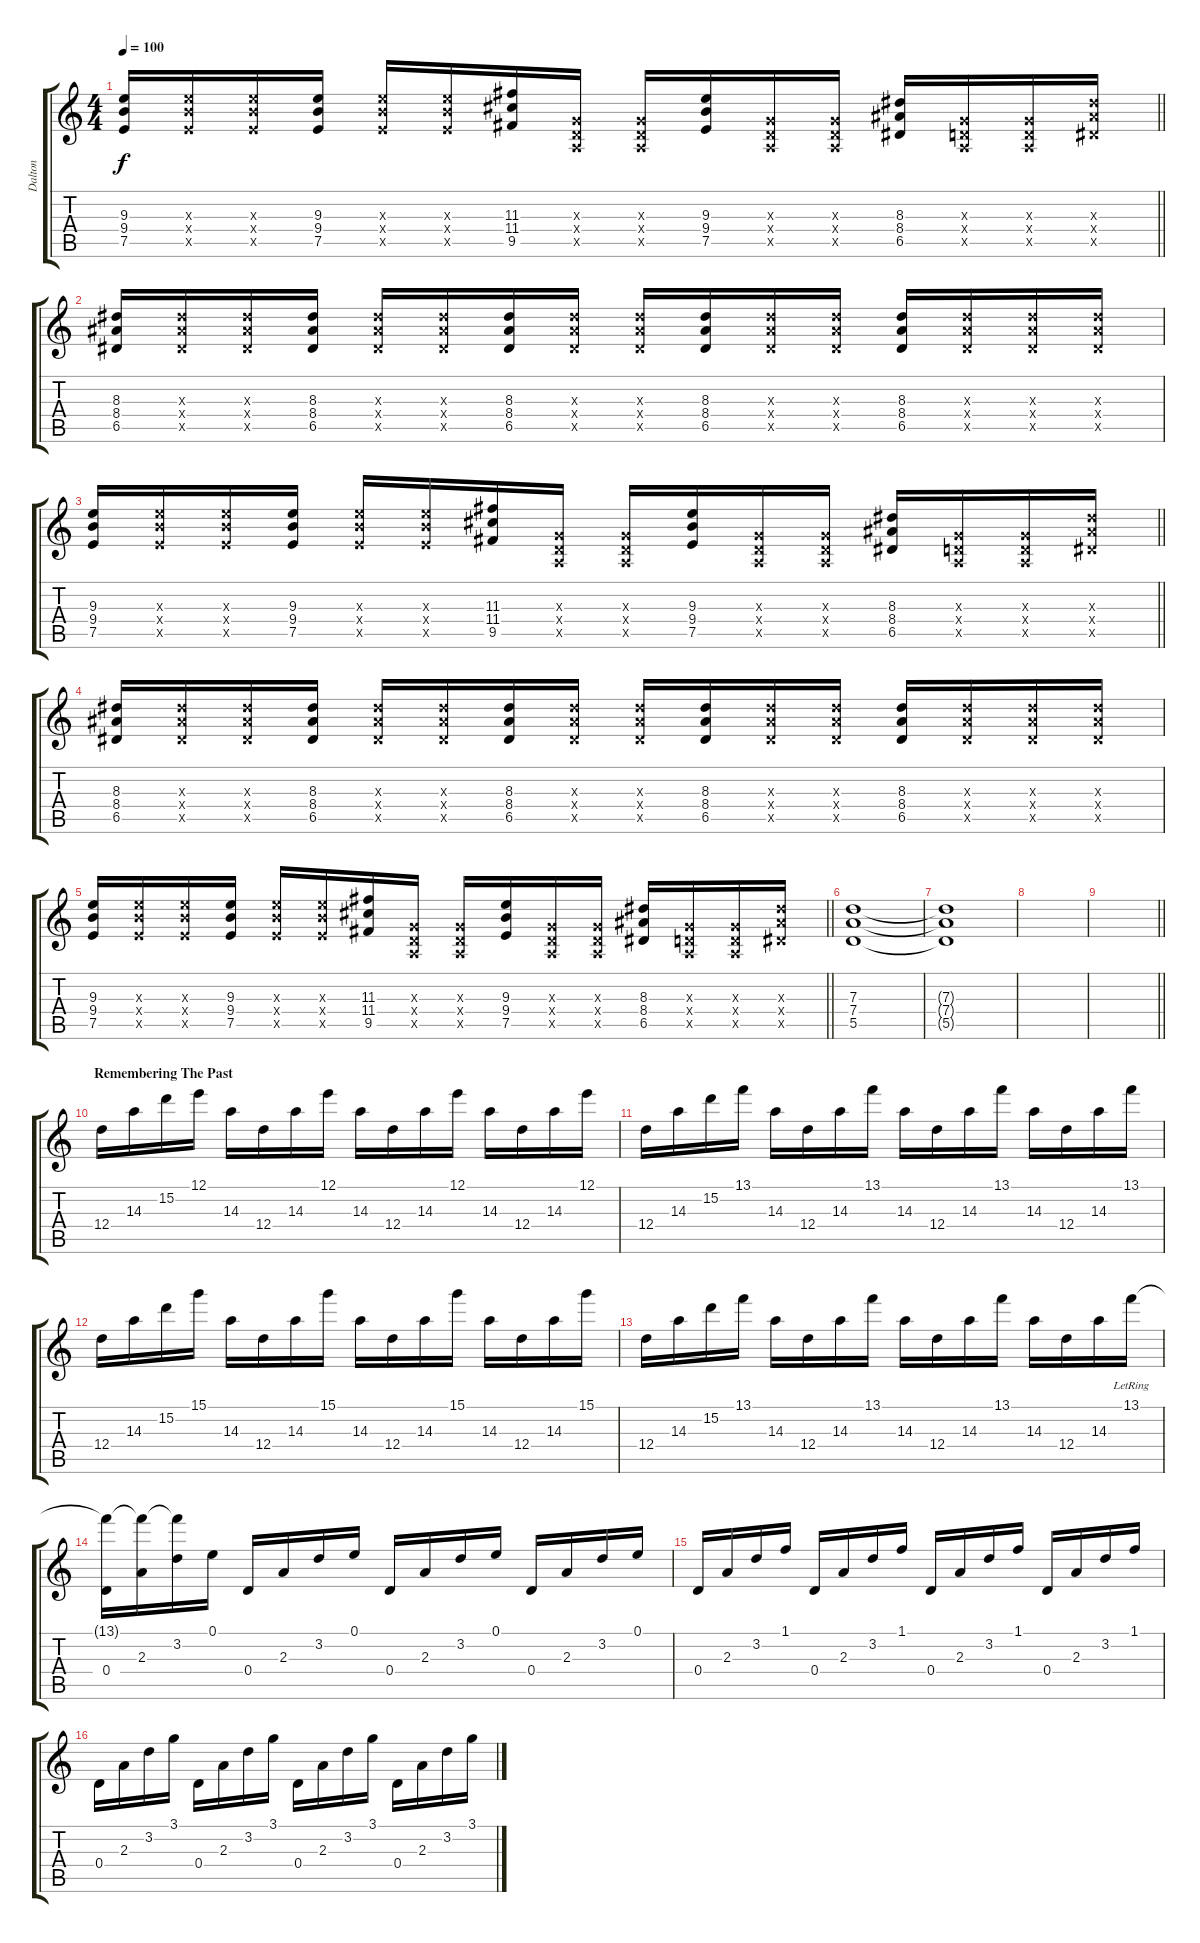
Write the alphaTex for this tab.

\track ("Dalton" "Dalton") {instrument acousticguitarsteel}
\staff {score tabs}
\tuning (E4 B3 G3 D3 A2 E2) {hide}
\ts (4 4)
\tempo 100
\clef g2
\barLineRight lightlight
\ks c
(9.3 9.4 7.5).16{dy f} (9.3{x} 9.4{x} 7.5{x}).16 (9.3{x} 9.4{x} 7.5{x}).16 (9.3 9.4 7.5).16 (9.3{x} 9.4{x} 7.5{x}).16 (9.3{x} 9.4{x} 7.5{x}).16 (11.3 11.4 9.5).16 (0.3{x} 0.4{x} 0.5{x}).16 (0.3{x} 0.4{x} 0.5{x}).16 (9.3 9.4 7.5).16 (0.3{x} 0.4{x} 0.5{x}).16 (0.3{x} 0.4{x} 0.5{x}).16 (8.3 8.4 6.5).16 (0.3{x} 0.4{x} 0.5{x}).16 (0.3{x} 0.4{x} 0.5{x}).16 (8.3{x} 8.4{x} 6.5{x}).16 |
(8.3 8.4 6.5).16 (8.3{x} 8.4{x} 6.5{x}).16 (8.3{x} 8.4{x} 6.5{x}).16 (8.3 8.4 6.5).16 (8.3{x} 8.4{x} 6.5{x}).16 (8.3{x} 8.4{x} 6.5{x}).16 (8.3 8.4 6.5).16 (8.3{x} 8.4{x} 6.5{x}).16 (8.3{x} 8.4{x} 6.5{x}).16 (8.3 8.4 6.5).16 (8.3{x} 8.4{x} 6.5{x}).16 (8.3{x} 8.4{x} 6.5{x}).16 (8.3 8.4 6.5).16 (8.3{x} 8.4{x} 6.5{x}).16 (8.3{x} 8.4{x} 6.5{x}).16 (8.3{x} 8.4{x} 6.5{x}).16 |
\barLineRight lightlight
(9.3 9.4 7.5).16 (9.3{x} 9.4{x} 7.5{x}).16 (9.3{x} 9.4{x} 7.5{x}).16 (9.3 9.4 7.5).16 (9.3{x} 9.4{x} 7.5{x}).16 (9.3{x} 9.4{x} 7.5{x}).16 (11.3 11.4 9.5).16 (0.3{x} 0.4{x} 0.5{x}).16 (0.3{x} 0.4{x} 0.5{x}).16 (9.3 9.4 7.5).16 (0.3{x} 0.4{x} 0.5{x}).16 (0.3{x} 0.4{x} 0.5{x}).16 (8.3 8.4 6.5).16 (0.3{x} 0.4{x} 0.5{x}).16 (0.3{x} 0.4{x} 0.5{x}).16 (8.3{x} 8.4{x} 6.5{x}).16 |
(8.3 8.4 6.5).16 (8.3{x} 8.4{x} 6.5{x}).16 (8.3{x} 8.4{x} 6.5{x}).16 (8.3 8.4 6.5).16 (8.3{x} 8.4{x} 6.5{x}).16 (8.3{x} 8.4{x} 6.5{x}).16 (8.3 8.4 6.5).16 (8.3{x} 8.4{x} 6.5{x}).16 (8.3{x} 8.4{x} 6.5{x}).16 (8.3 8.4 6.5).16 (8.3{x} 8.4{x} 6.5{x}).16 (8.3{x} 8.4{x} 6.5{x}).16 (8.3 8.4 6.5).16 (8.3{x} 8.4{x} 6.5{x}).16 (8.3{x} 8.4{x} 6.5{x}).16 (8.3{x} 8.4{x} 6.5{x}).16 |
\barLineRight lightlight
(9.3 9.4 7.5).16 (9.3{x} 9.4{x} 7.5{x}).16 (9.3{x} 9.4{x} 7.5{x}).16 (9.3 9.4 7.5).16 (9.3{x} 9.4{x} 7.5{x}).16 (9.3{x} 9.4{x} 7.5{x}).16 (11.3 11.4 9.5).16 (0.3{x} 0.4{x} 0.5{x}).16 (0.3{x} 0.4{x} 0.5{x}).16 (9.3 9.4 7.5).16 (0.3{x} 0.4{x} 0.5{x}).16 (0.3{x} 0.4{x} 0.5{x}).16 (8.3 8.4 6.5).16 (0.3{x} 0.4{x} 0.5{x}).16 (0.3{x} 0.4{x} 0.5{x}).16 (8.3{x} 8.4{x} 6.5{x}).16 |
(7.3 7.4 5.5).1 |
(7.3{t} 7.4{t} 5.5{t}).1 |
|
\barLineRight lightlight
|
\section ("" "Remembering The Past")
12.4.16{volume 13 instrument acousticguitarsteel} 14.3.16 15.2.16 12.1.16 14.3.16 12.4.16 14.3.16 12.1.16 14.3.16 12.4.16 14.3.16 12.1.16 14.3.16 12.4.16 14.3.16 12.1.16 |
12.4.16 14.3.16 15.2.16 13.1.16 14.3.16 12.4.16 14.3.16 13.1.16 14.3.16 12.4.16 14.3.16 13.1.16 14.3.16 12.4.16 14.3.16 13.1.16 |
12.4.16 14.3.16 15.2.16 15.1.16 14.3.16 12.4.16 14.3.16 15.1.16 14.3.16 12.4.16 14.3.16 15.1.16 14.3.16 12.4.16 14.3.16 15.1.16 |
12.4.16 14.3.16 15.2.16 13.1.16 14.3.16 12.4.16 14.3.16 13.1.16 14.3.16 12.4.16 14.3.16 13.1.16 14.3.16 12.4.16 14.3.16 13.1{lr}.16 |
(13.1{t} 0.4).16 (13.1{t} 2.3).16 (13.1{t} 3.2).16 0.1.16 0.4.16 2.3.16 3.2.16 0.1.16 0.4.16 2.3.16 3.2.16 0.1.16 0.4.16 2.3.16 3.2.16 0.1.16 |
0.4.16 2.3.16 3.2.16 1.1.16 0.4.16 2.3.16 3.2.16 1.1.16 0.4.16 2.3.16 3.2.16 1.1.16 0.4.16 2.3.16 3.2.16 1.1.16 |
0.4.16 2.3.16 3.2.16 3.1.16 0.4.16 2.3.16 3.2.16 3.1.16 0.4.16 2.3.16 3.2.16 3.1.16 0.4.16 2.3.16 3.2.16 3.1.16
